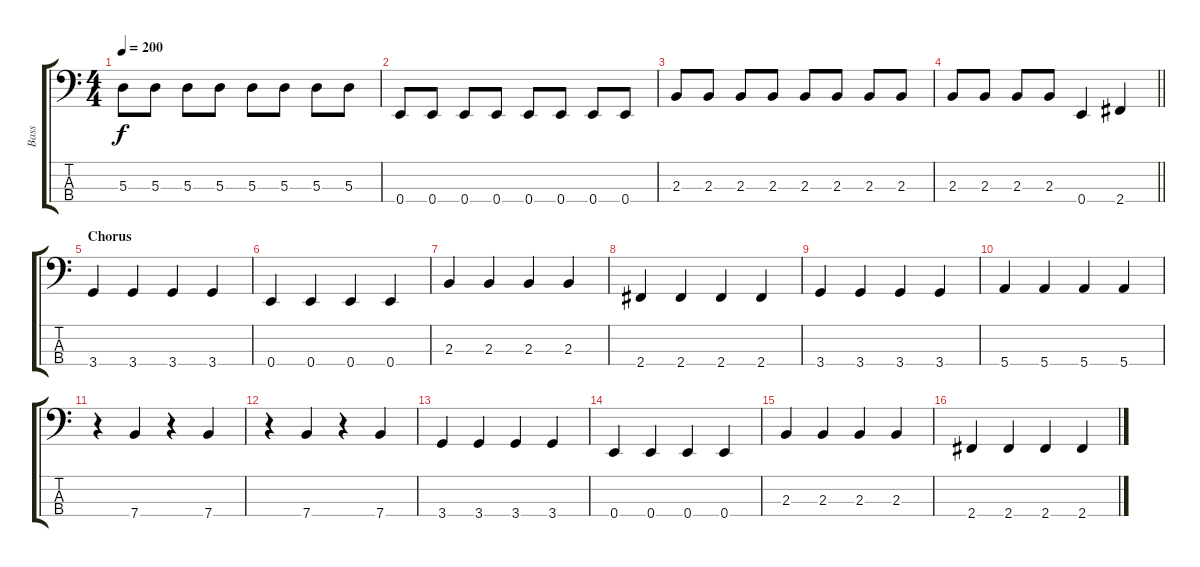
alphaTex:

\track ("Bass" "Bass") {instrument electricbassfinger}
\staff {score tabs}
\tuning (G2 D2 A1 E1) {hide}
\ts (4 4)
\tempo 200
\clef f4
\ks c
5.3.8{dy f} 5.3.8 5.3.8 5.3.8 5.3.8 5.3.8 5.3.8 5.3.8 |
0.4.8 0.4.8 0.4.8 0.4.8 0.4.8 0.4.8 0.4.8 0.4.8 |
2.3.8 2.3.8 2.3.8 2.3.8 2.3.8 2.3.8 2.3.8 2.3.8 |
\barLineRight lightlight
2.3.8 2.3.8 2.3.8 2.3.8 0.4.4 2.4.4 |
\section ("" "Chorus")
3.4.4 3.4.4 3.4.4 3.4.4 |
0.4.4 0.4.4 0.4.4 0.4.4 |
2.3.4 2.3.4 2.3.4 2.3.4 |
2.4.4 2.4.4 2.4.4 2.4.4 |
3.4.4 3.4.4 3.4.4 3.4.4 |
5.4.4 5.4.4 5.4.4 5.4.4 |
r.4 7.4.4 r.4 7.4.4 |
r.4 7.4.4 r.4 7.4.4 |
3.4.4 3.4.4 3.4.4 3.4.4 |
0.4.4 0.4.4 0.4.4 0.4.4 |
2.3.4 2.3.4 2.3.4 2.3.4 |
2.4.4 2.4.4 2.4.4 2.4.4
